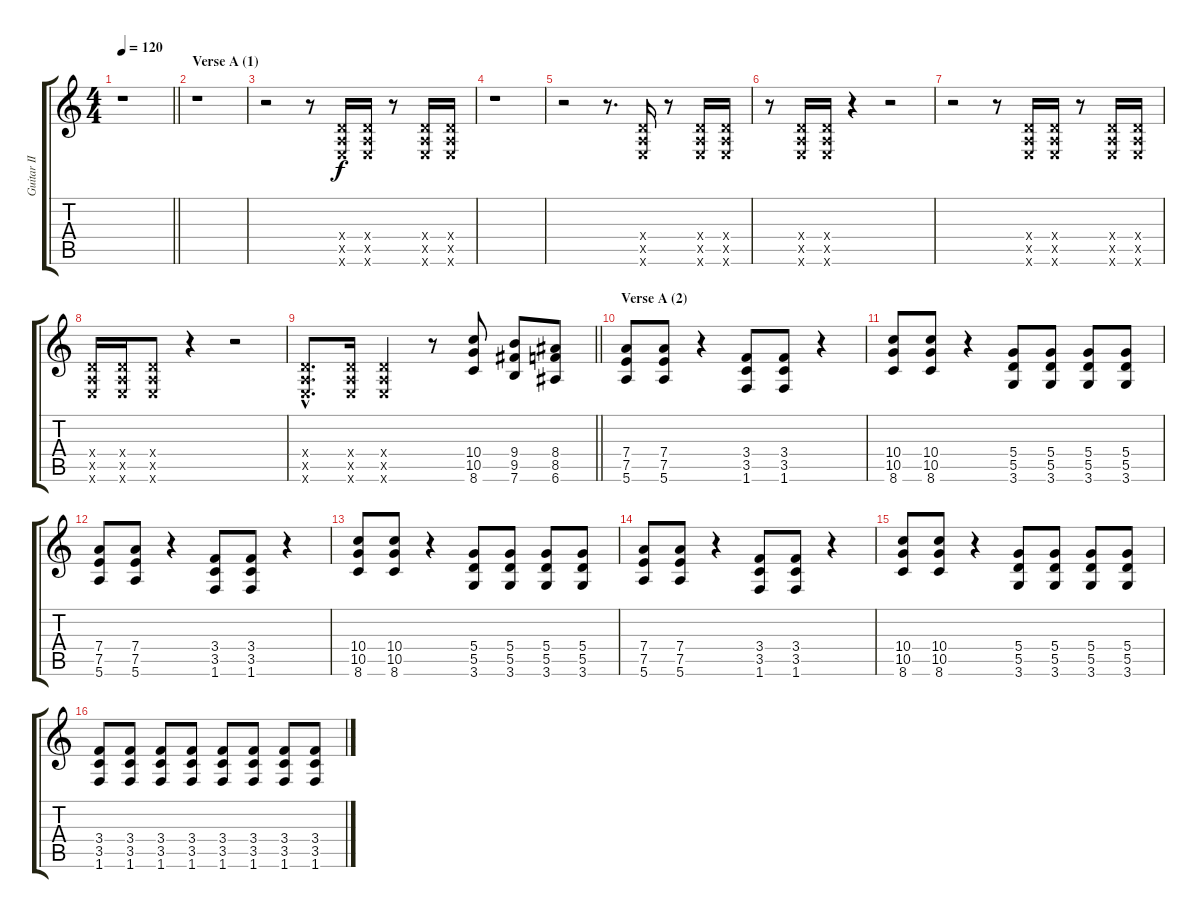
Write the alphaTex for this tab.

\track ("Guitar II (Aiji)" "Guitar II ") {instrument distortionguitar}
\staff {score tabs}
\tuning (E4 B3 G3 D3 A2 E2) {hide}
\ts (4 4)
\tempo 120
\clef g2
\barLineRight lightlight
\ks c
r.1{dy f instrument distortionguitar} |
\section ("" "Verse A (1)")
r.1 |
r.2 r.8 (0.4{x} 0.5{x} 0.6{x}).16 (0.4{x} 0.5{x} 0.6{x}).16 r.8 (0.4{x} 0.5{x} 0.6{x}).16 (0.4{x} 0.5{x} 0.6{x}).16 |
r.1 |
r.2 r.8{d} (0.4{x} 0.5{x} 0.6{x}).16 r.8 (0.4{x} 0.5{x} 0.6{x}).16 (0.4{x} 0.5{x} 0.6{x}).16 |
r.8 (0.4{x} 0.5{x} 0.6{x}).16 (0.4{x} 0.5{x} 0.6{x}).16 r.4 r.2 |
r.2 r.8 (0.4{x} 0.5{x} 0.6{x}).16 (0.4{x} 0.5{x} 0.6{x}).16 r.8 (0.4{x} 0.5{x} 0.6{x}).16 (0.4{x} 0.5{x} 0.6{x}).16 |
(0.4{x} 0.5{x} 0.6{x}).16 (0.4{x} 0.5{x} 0.6{x}).16 (0.4{x} 0.5{x} 0.6{x}).8 r.4 r.2 |
\barLineRight lightlight
(0.4{hac x} 0.5{hac x} 0.6{hac x}).8{d} (0.4{x} 0.5{x} 0.6{x}).16 (0.4{x} 0.5{x} 0.6{x}).4 r.8 (10.4 10.5 8.6).8 (9.4 9.5 7.6).8 (8.4 8.5 6.6).8 |
\section ("" "Verse A (2)")
(7.4 7.5 5.6).8 (7.4 7.5 5.6).8 r.4 (3.4 3.5 1.6).8 (3.4 3.5 1.6).8 r.4 |
(10.4 10.5 8.6).8 (10.4 10.5 8.6).8 r.4 (5.4 5.5 3.6).8 (5.4 5.5 3.6).8 (5.4 5.5 3.6).8 (5.4 5.5 3.6).8 |
(7.4 7.5 5.6).8 (7.4 7.5 5.6).8 r.4 (3.4 3.5 1.6).8 (3.4 3.5 1.6).8 r.4 |
(10.4 10.5 8.6).8 (10.4 10.5 8.6).8 r.4 (5.4 5.5 3.6).8 (5.4 5.5 3.6).8 (5.4 5.5 3.6).8 (5.4 5.5 3.6).8 |
(7.4 7.5 5.6).8 (7.4 7.5 5.6).8 r.4 (3.4 3.5 1.6).8 (3.4 3.5 1.6).8 r.4 |
(10.4 10.5 8.6).8 (10.4 10.5 8.6).8 r.4 (5.4 5.5 3.6).8 (5.4 5.5 3.6).8 (5.4 5.5 3.6).8 (5.4 5.5 3.6).8 |
(3.4 3.5 1.6).8 (3.4 3.5 1.6).8 (3.4 3.5 1.6).8 (3.4 3.5 1.6).8 (3.4 3.5 1.6).8 (3.4 3.5 1.6).8 (3.4 3.5 1.6).8 (3.4 3.5 1.6).8
